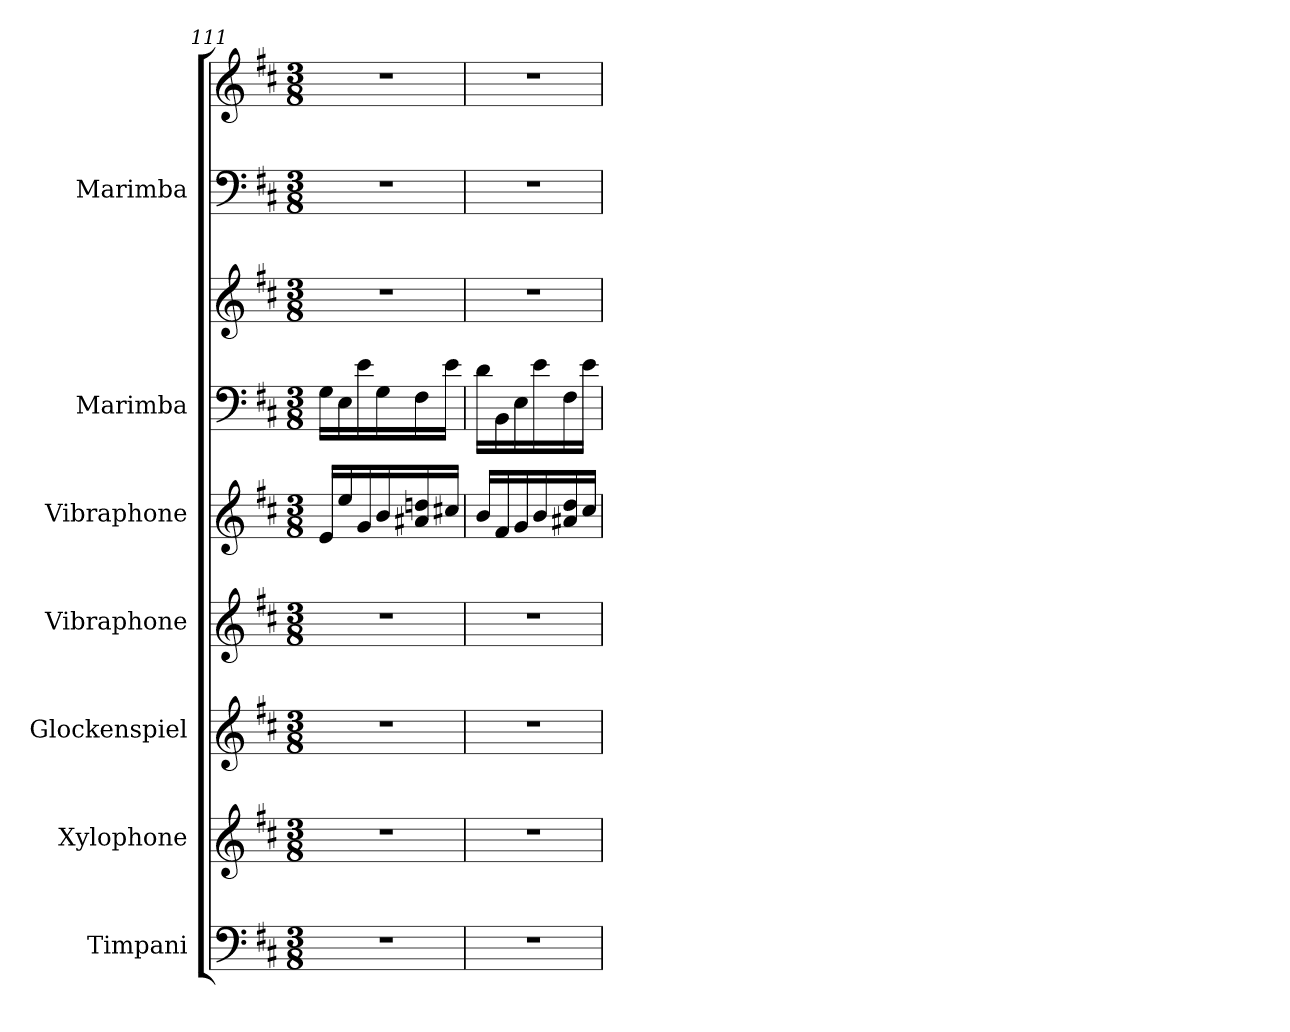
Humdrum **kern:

**kern	**kern	**kern	**kern	**kern	**kern	**kern	**kern	**kern
*part7	*part6	*part5	*part4	*part3	*part2	*part2	*part1	*part1
*staff9	*staff8	*staff7	*staff6	*staff5	*staff4	*staff3	*staff2	*staff1
*I"Timpani	*I"Xylophone	*I"Glockenspiel	*I"Vibraphone	*I"Vibraphone	*I"Marimba	*	*I"Marimba	*
*I'Timp.	*I'Xyl.	*I'Glk.	*I'Vib.	*I'Vib.	*I'Mrm.	*	*I'Mrm.	*
*clefF4	*clefG2	*clefG2	*clefG2	*clefG2	*clefF4	*clefG2	*clefF4	*clefG2
*	*ITrd-7c-12	*ITrd-14c-24	*	*	*	*	*	*
*k[f#c#]	*k[f#c#]	*k[f#c#]	*k[f#c#]	*k[f#c#]	*k[f#c#]	*k[f#c#]	*k[f#c#]	*k[f#c#]
*M3/8	*M3/8	*M3/8	*M3/8	*M3/8	*M3/8	*M3/8	*M3/8	*M3/8
=111	=111	=111	=111	=111	=111	=111	=111	=111
4.r	4.r	4.r	4.r	16e/LL	16G\LL	4.r	4.r	4.r
.	.	.	.	16ee/	16E\	.	.	.
.	.	.	.	16g/	16e\	.	.	.
.	.	.	.	16b/	16G\	.	.	.
.	.	.	.	16a#X/ 16ddn/	16F#\	.	.	.
.	.	.	.	16cc#X/JJ	16e\JJ	.	.	.
=112	=112	=112	=112	=112	=112	=112	=112	=112
4.r	4.r	4.r	4.r	16b/LL	16d\LL	4.r	4.r	4.r
.	.	.	.	16f#/	16BB\	.	.	.
.	.	.	.	16g/	16E\	.	.	.
.	.	.	.	16b/	16e\	.	.	.
.	.	.	.	16a#X/ 16dd/	16F#\	.	.	.
.	.	.	.	16cc#/JJ	16e\JJ	.	.	.
=	=	=	=	=	=	=	=	=
*-	*-	*-	*-	*-	*-	*-	*-	*-
